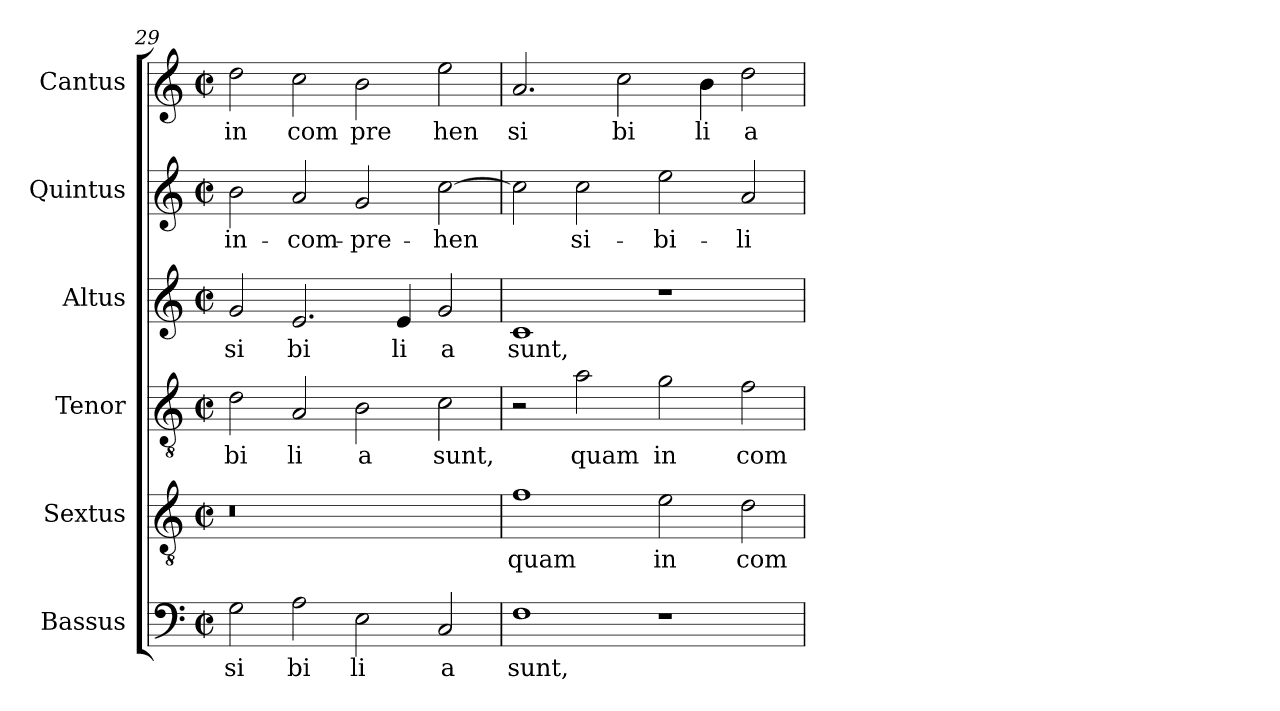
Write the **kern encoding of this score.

**kern	**text	**kern	**text	**kern	**text	**kern	**text	**kern	**text	**kern	**text
*part6	*part6	*part5	*part5	*part4	*part4	*part3	*part3	*part2	*part2	*part1	*part1
*staff6	*staff6	*staff5	*staff5	*staff4	*staff4	*staff3	*staff3	*staff2	*staff2	*staff1	*staff1
*I"Bassus	*	*I"Sextus	*	*I"Tenor	*	*I"Altus	*	*I"Quintus	*	*I"Cantus	*
!!LO:PB:g=z
*clefF4	*	*clefGv2	*	*clefGv2	*	*clefG2	*	*clefG2	*	*clefG2	*
*k[]	*	*k[]	*	*k[]	*	*k[]	*	*k[]	*	*k[]	*
*C:	*	*C:	*	*C:	*	*C:	*	*C:	*	*C:	*
*M2/2	*	*M2/2	*	*M2/2	*	*M2/2	*	*M2/2	*	*M2/2	*
*met(c|)	*	*met(c|)	*	*met(c|)	*	*met(c|)	*	*met(c|)	*	*met(c|)	*
=29	=29	=29	=29	=29	=29	=29	=29	=29	=29	=29	=29
!	!LO:LY:b:cj	!	!	!	!LO:LY:b:cj	!	!LO:LY:b:cj	!	!LO:LY:b:cj	!	!LO:LY:b:cj
2G\	si	0r	.	2d\	bi	2g/	si	2b\	in-	2dd\	in
!	!LO:LY:b:cj	!	!	!	!LO:LY:b:cj	!	!LO:LY:b:cj	!	!LO:LY:b:cj	!	!LO:LY:b:cj
2A\	bi	.	.	2A/	li	2.e/	bi	2a/	-com-	2cc\	com
!	!LO:LY:b:cj	!	!	!	!LO:LY:b:cj	!	!	!	!LO:LY:b:cj	!	!LO:LY:b:cj
2E\	li	.	.	2B\	a	.	.	2g/	-pre-	2b\	pre
!	!	!	!	!	!	!	!LO:LY:b:cj	!	!	!	!
.	.	.	.	.	.	4e/	li	.	.	.	.
!	!LO:LY:b:cj	!	!	!	!LO:LY:b:cj	!	!LO:LY:b:cj	!	!LO:LY:b:cj	!	!LO:LY:b:cj
2C/	a	.	.	2c\	sunt,	2g/	a	[>2cc\	-hen-	2ee\	hen
=30	=30	=30	=30	=30	=30	=30	=30	=30	=30	=30	=30
!	!LO:LY:b:cj	!	!LO:LY:b:cj	!	!	!	!LO:LY:b:cj	!	!LO:LY:b:cj	!	!LO:LY:b:cj
1F	sunt,	1f	quam	2r	.	1c	sunt,	2cc\]	--	2.a/	si
!	!	!	!	!	!LO:LY:b:cj	!	!	!	!LO:LY:b:cj	!	!
.	.	.	.	2a\	quam	.	.	2cc\	-si-	.	.
!	!	!	!	!	!	!	!	!	!	!	!LO:LY:b:cj
.	.	.	.	.	.	.	.	.	.	2cc\	bi
!	!	!	!LO:LY:b:cj	!	!LO:LY:b:cj	!	!	!	!LO:LY:b:cj	!	!
1r	.	2e\	in	2g\	in	1r	.	2ee\	-bi-	.	.
!	!	!	!	!	!	!	!	!	!	!	!LO:LY:b:cj
.	.	.	.	.	.	.	.	.	.	4b\	li
!	!	!	!LO:LY:b:cj	!	!LO:LY:b:cj	!	!	!	!LO:LY:b:cj	!	!LO:LY:b:cj
.	.	2d\	com	2f\	com	.	.	2a/	-li-	2dd\	a
=	=	=	=	=	=	=	=	=	=	=	=
*-	*-	*-	*-	*-	*-	*-	*-	*-	*-	*-	*-
